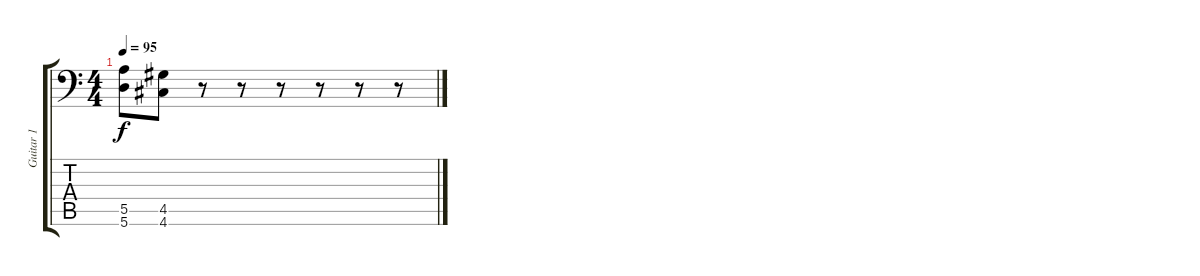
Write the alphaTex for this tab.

\track ("Guitar 1" "Guitar 1") {instrument distortionguitar}
\staff {score tabs}
\tuning (B3 Gb3 D3 A2 E2 A1) {hide}
\ts (4 4)
\tempo 95
\clef f4
\ks c
(5.5 5.6).8{dy f} (4.5 4.6).8 r.8 r.8 r.8 r.8 r.8 r.8
